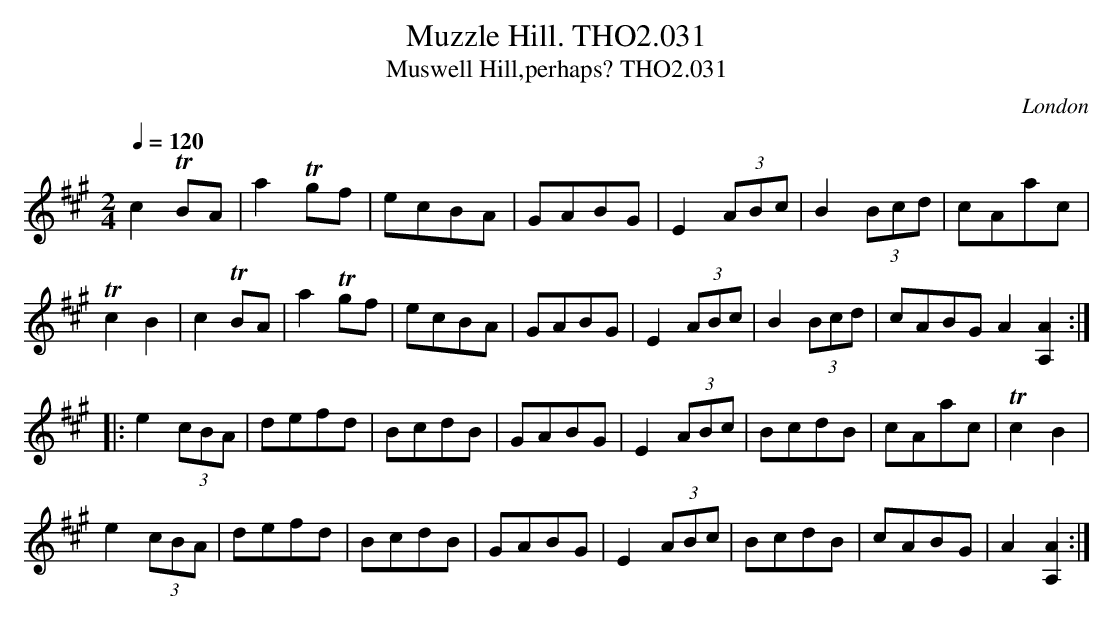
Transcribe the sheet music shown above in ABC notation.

X:1
T:Muzzle Hill. THO2.031
O:London
T:Muswell Hill,perhaps? THO2.031
M:2/4
L:1/8
Q:1/4=120
K:A
c2 TBA|a2 Tgf|ecBA|GABG|E2 (3ABc|B2 (3Bcd|cAac|
Tc2B2|c2 TBA|a2 Tgf|ecBA|GABG|E2 (3ABc|B2 (3Bcd|cABG A2 [A,2A2]:|
|:e2 (3cBA|defd|BcdB|GABG|E2 (3ABc|BcdB|cAac|Tc2B2|
e2 (3cBA|defd|BcdB|GABG|E2 (3ABc|BcdB|cABG|A2 [A,2A2]:|
